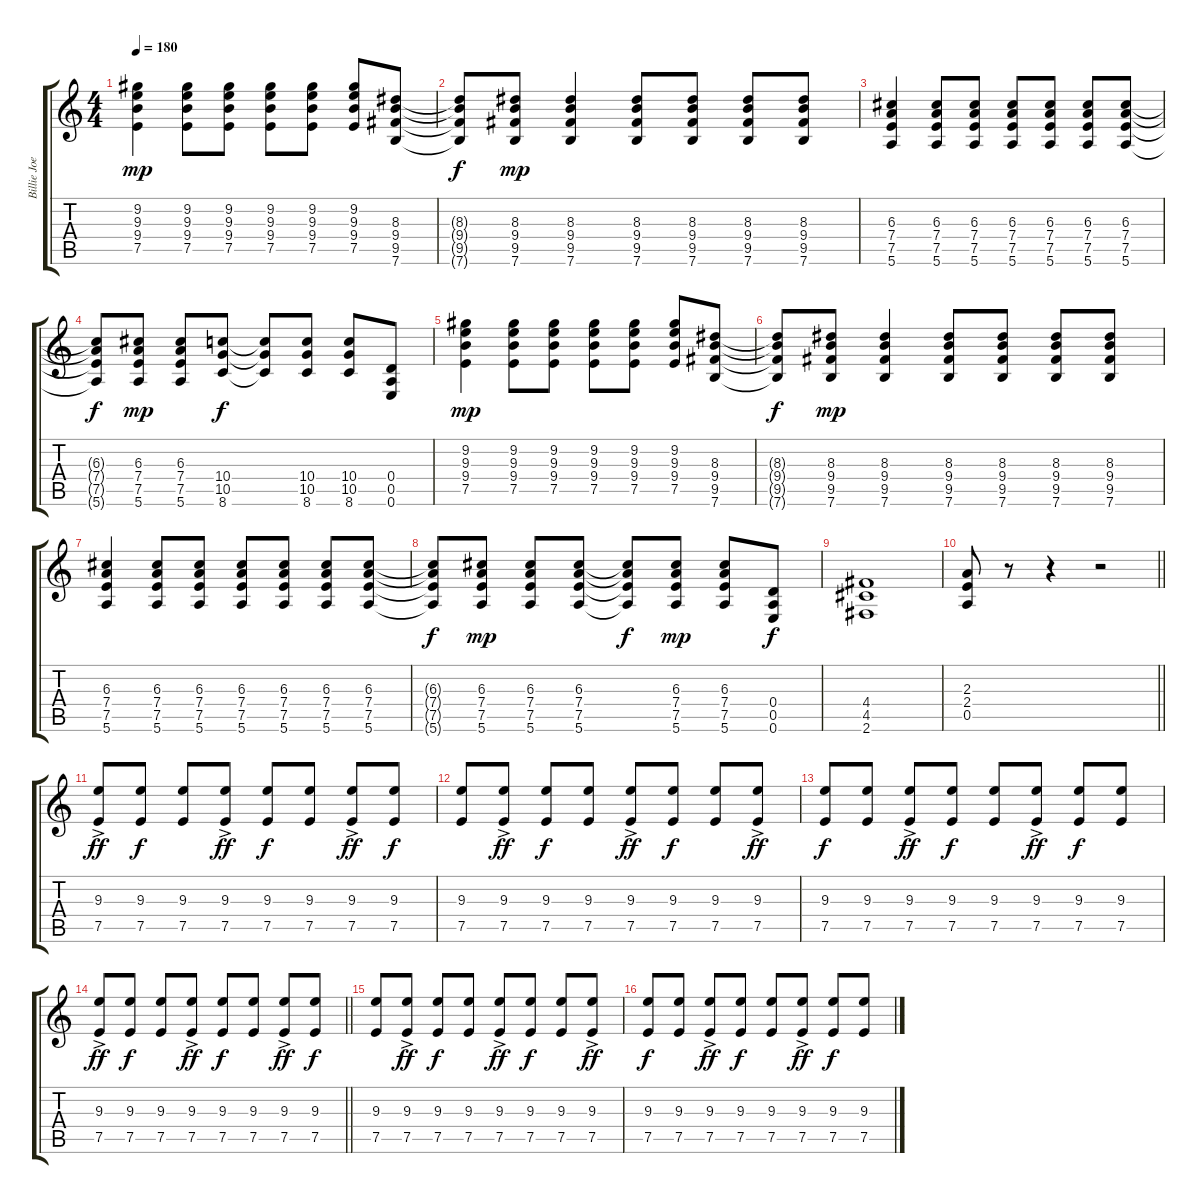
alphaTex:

\track ("Billie Joe" "Billie Joe") {instrument distortionguitar}
\staff {score tabs}
\tuning (E4 B3 G3 D3 A2 E2) {hide}
\ts (4 4)
\tempo 180
\clef g2
\ks c
(9.2 9.3 9.4 7.5).4{dy mp} (9.2 9.3 9.4 7.5).8 (9.2 9.3 9.4 7.5).8 (9.2 9.3 9.4 7.5).8 (9.2 9.3 9.4 7.5).8 (9.2 9.3 9.4 7.5).8 (8.3 9.4 9.5 7.6).8 |
(8.3{t} 9.4{t} 9.5{t} 7.6{t}).8{dy f} (8.3 9.4 9.5 7.6).8{dy mp} (8.3 9.4 9.5 7.6).4 (8.3 9.4 9.5 7.6).8 (8.3 9.4 9.5 7.6).8 (8.3 9.4 9.5 7.6).8 (8.3 9.4 9.5 7.6).8 |
(6.3 7.4 7.5 5.6).4 (6.3 7.4 7.5 5.6).8 (6.3 7.4 7.5 5.6).8 (6.3 7.4 7.5 5.6).8 (6.3 7.4 7.5 5.6).8 (6.3 7.4 7.5 5.6).8 (6.3 7.4 7.5 5.6).8 |
(6.3{t} 7.4{t} 7.5{t} 5.6{t}).8{dy f} (6.3 7.4 7.5 5.6).8{dy mp} (6.3 7.4 7.5 5.6).8 (10.4 10.5 8.6).8{dy f} (10.4{t} 10.5{t} 8.6{t}).8 (10.4 10.5 8.6).8 (10.4 10.5 8.6).8 (0.4 0.5 0.6).8 |
(9.2 9.3 9.4 7.5).4{dy mp} (9.2 9.3 9.4 7.5).8 (9.2 9.3 9.4 7.5).8 (9.2 9.3 9.4 7.5).8 (9.2 9.3 9.4 7.5).8 (9.2 9.3 9.4 7.5).8 (8.3 9.4 9.5 7.6).8 |
(8.3{t} 9.4{t} 9.5{t} 7.6{t}).8{dy f} (8.3 9.4 9.5 7.6).8{dy mp} (8.3 9.4 9.5 7.6).4 (8.3 9.4 9.5 7.6).8 (8.3 9.4 9.5 7.6).8 (8.3 9.4 9.5 7.6).8 (8.3 9.4 9.5 7.6).8 |
(6.3 7.4 7.5 5.6).4 (6.3 7.4 7.5 5.6).8 (6.3 7.4 7.5 5.6).8 (6.3 7.4 7.5 5.6).8 (6.3 7.4 7.5 5.6).8 (6.3 7.4 7.5 5.6).8 (6.3 7.4 7.5 5.6).8 |
(6.3{t} 7.4{t} 7.5{t} 5.6{t}).8{dy f} (6.3 7.4 7.5 5.6).8{dy mp} (6.3 7.4 7.5 5.6).8 (6.3 7.4 7.5 5.6).8 (6.3{t} 7.4{t} 7.5{t} 5.6{t}).8{dy f} (6.3 7.4 7.5 5.6).8{dy mp} (6.3 7.4 7.5 5.6).8 (0.4 0.5 0.6).8{dy f} |
(4.4 4.5 2.6).1 |
\barLineRight lightlight
(2.3 2.4 0.5).8 r.8 r.4 r.2 |
(9.3{ac} 7.5{ac}).8{dy ff} (9.3 7.5).8{dy f} (9.3 7.5).8 (9.3{ac} 7.5{ac}).8{dy ff} (9.3 7.5).8{dy f} (9.3 7.5).8 (9.3{ac} 7.5{ac}).8{dy ff} (9.3 7.5).8{dy f} |
(9.3 7.5).8 (9.3{ac} 7.5{ac}).8{dy ff} (9.3 7.5).8{dy f} (9.3 7.5).8 (9.3{ac} 7.5{ac}).8{dy ff} (9.3 7.5).8{dy f} (9.3 7.5).8 (9.3{ac} 7.5{ac}).8{dy ff} |
(9.3 7.5).8{dy f} (9.3 7.5).8 (9.3{ac} 7.5{ac}).8{dy ff} (9.3 7.5).8{dy f} (9.3 7.5).8 (9.3{ac} 7.5{ac}).8{dy ff} (9.3 7.5).8{dy f} (9.3 7.5).8 |
\barLineRight lightlight
(9.3{ac} 7.5{ac}).8{dy ff} (9.3 7.5).8{dy f} (9.3 7.5).8 (9.3{ac} 7.5{ac}).8{dy ff} (9.3 7.5).8{dy f} (9.3 7.5).8 (9.3{ac} 7.5{ac}).8{dy ff} (9.3 7.5).8{dy f} |
(9.3 7.5).8 (9.3{ac} 7.5{ac}).8{dy ff} (9.3 7.5).8{dy f} (9.3 7.5).8 (9.3{ac} 7.5{ac}).8{dy ff} (9.3 7.5).8{dy f} (9.3 7.5).8 (9.3{ac} 7.5{ac}).8{dy ff} |
(9.3 7.5).8{dy f} (9.3 7.5).8 (9.3{ac} 7.5{ac}).8{dy ff} (9.3 7.5).8{dy f} (9.3 7.5).8 (9.3{ac} 7.5{ac}).8{dy ff} (9.3 7.5).8{dy f} (9.3 7.5).8
